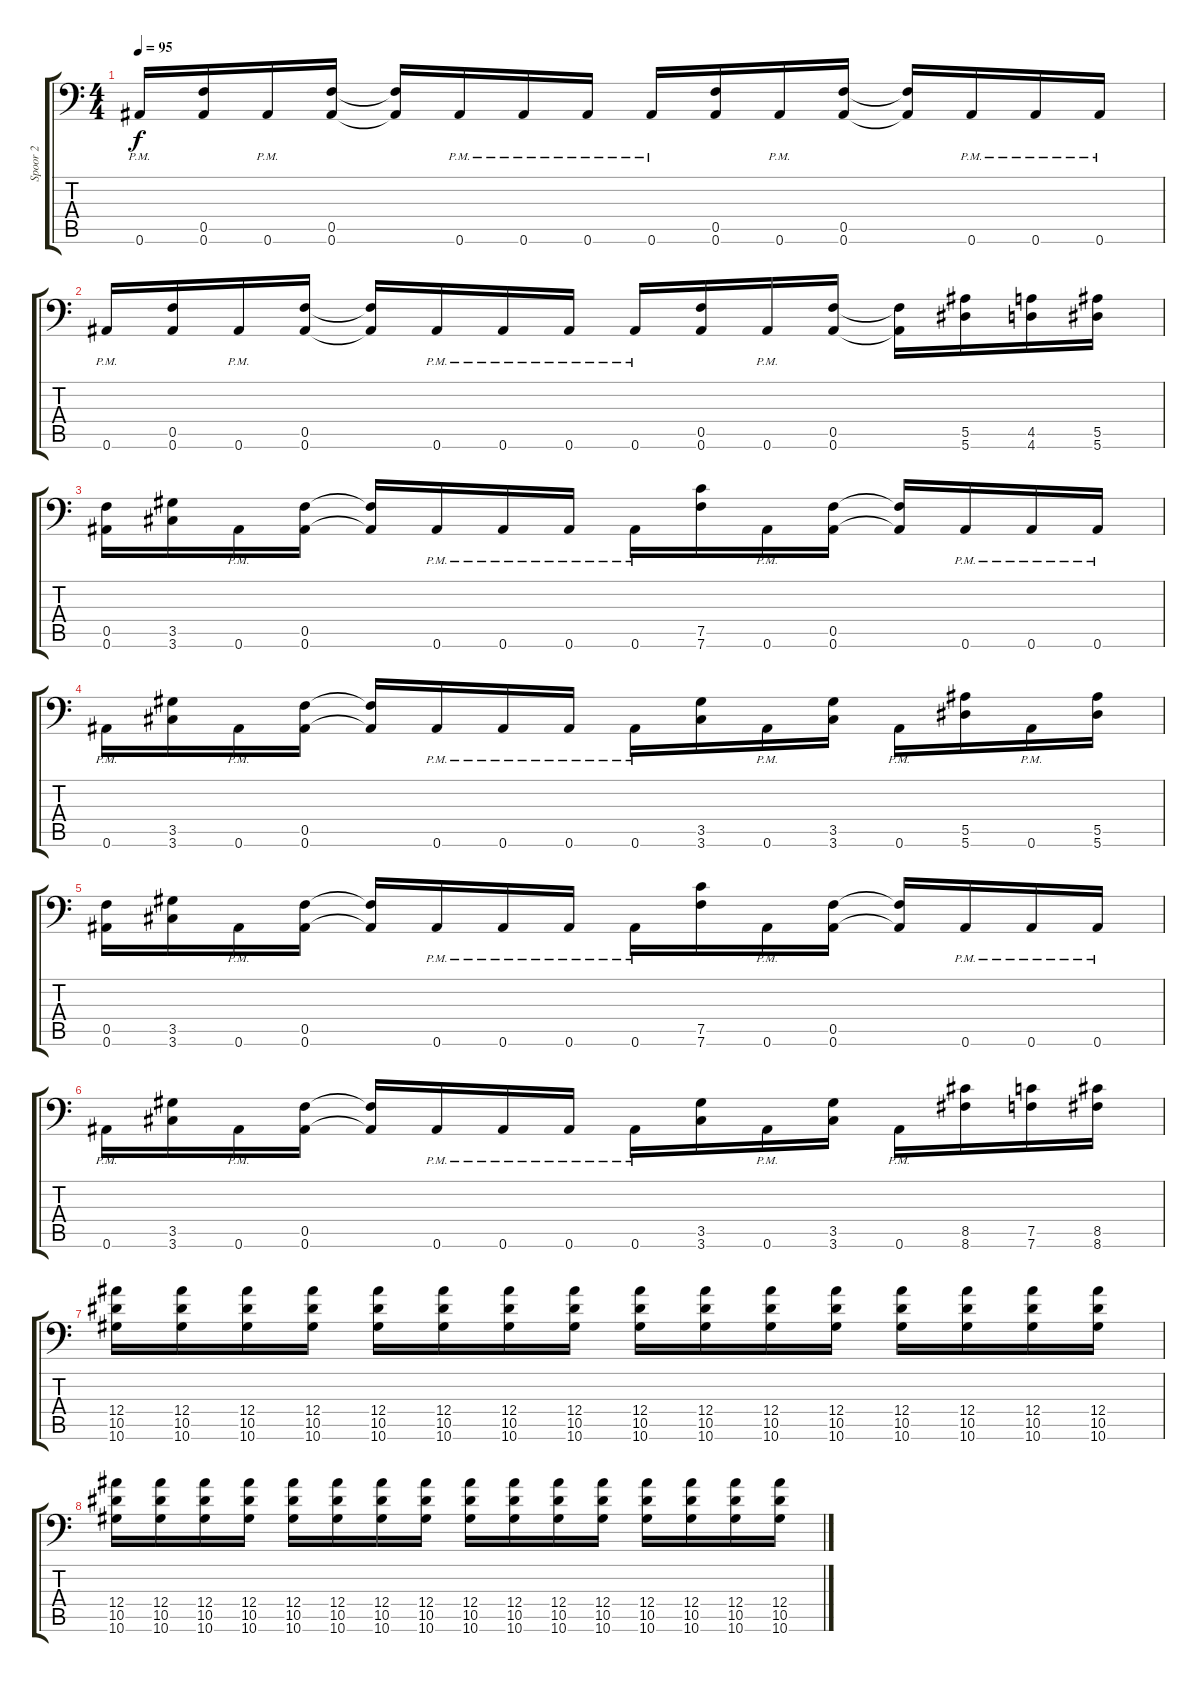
\track ("Spoor 2" "Spoor 2") {instrument distortionguitar}
\staff {score tabs}
\tuning (C4 G3 Eb3 Bb2 F2 Bb1) {hide}
\ts (4 4)
\tempo 95
\clef f4
\ks c
0.6{pm}.16{dy f} (0.5 0.6).16 0.6{pm}.16 (0.5 0.6).16 (0.5{t} 0.6{t}).16 0.6{pm}.16 0.6{pm}.16 0.6{pm}.16 0.6{pm}.16 (0.5 0.6).16 0.6{pm}.16 (0.5 0.6).16 (0.5{t} 0.6{t}).16 0.6{pm}.16 0.6{pm}.16 0.6{pm}.16 |
0.6{pm}.16 (0.5 0.6).16 0.6{pm}.16 (0.5 0.6).16 (0.5{t} 0.6{t}).16 0.6{pm}.16 0.6{pm}.16 0.6{pm}.16 0.6{pm}.16 (0.5 0.6).16 0.6{pm}.16 (0.5 0.6).16 (0.5{t} 0.6{t}).16 (5.5 5.6).16 (4.5 4.6).16 (5.5 5.6).16 |
(0.5 0.6).16 (3.5 3.6).16 0.6{pm}.16 (0.5 0.6).16 (0.5{t} 0.6{t}).16 0.6{pm}.16 0.6{pm}.16 0.6{pm}.16 0.6{pm}.16 (7.5 7.6).16 0.6{pm}.16 (0.5 0.6).16 (0.5{t} 0.6{t}).16 0.6{pm}.16 0.6{pm}.16 0.6{pm}.16 |
0.6{pm}.16 (3.5 3.6).16 0.6{pm}.16 (0.5 0.6).16 (0.5{t} 0.6{t}).16 0.6{pm}.16 0.6{pm}.16 0.6{pm}.16 0.6{pm}.16 (3.5 3.6).16 0.6{pm}.16 (3.5 3.6).16 0.6{pm}.16 (5.5 5.6).16 0.6{pm}.16 (5.5 5.6).16 |
(0.5 0.6).16 (3.5 3.6).16 0.6{pm}.16 (0.5 0.6).16 (0.5{t} 0.6{t}).16 0.6{pm}.16 0.6{pm}.16 0.6{pm}.16 0.6{pm}.16 (7.5 7.6).16 0.6{pm}.16 (0.5 0.6).16 (0.5{t} 0.6{t}).16 0.6{pm}.16 0.6{pm}.16 0.6{pm}.16 |
0.6{pm}.16 (3.5 3.6).16 0.6{pm}.16 (0.5 0.6).16 (0.5{t} 0.6{t}).16 0.6{pm}.16 0.6{pm}.16 0.6{pm}.16 0.6{pm}.16 (3.5 3.6).16 0.6{pm}.16 (3.5 3.6).16 0.6{pm}.16 (8.5 8.6).16 (7.5 7.6).16 (8.5 8.6).16 |
(12.4 10.5 10.6).16 (12.4 10.5 10.6).16 (12.4 10.5 10.6).16 (12.4 10.5 10.6).16 (12.4 10.5 10.6).16 (12.4 10.5 10.6).16 (12.4 10.5 10.6).16 (12.4 10.5 10.6).16 (12.4 10.5 10.6).16 (12.4 10.5 10.6).16 (12.4 10.5 10.6).16 (12.4 10.5 10.6).16 (12.4 10.5 10.6).16 (12.4 10.5 10.6).16 (12.4 10.5 10.6).16 (12.4 10.5 10.6).16 |
(12.4 10.5 10.6).16 (12.4 10.5 10.6).16 (12.4 10.5 10.6).16 (12.4 10.5 10.6).16 (12.4 10.5 10.6).16 (12.4 10.5 10.6).16 (12.4 10.5 10.6).16 (12.4 10.5 10.6).16 (12.4 10.5 10.6).16 (12.4 10.5 10.6).16 (12.4 10.5 10.6).16 (12.4 10.5 10.6).16 (12.4 10.5 10.6).16 (12.4 10.5 10.6).16 (12.4 10.5 10.6).16 (12.4 10.5 10.6).16
